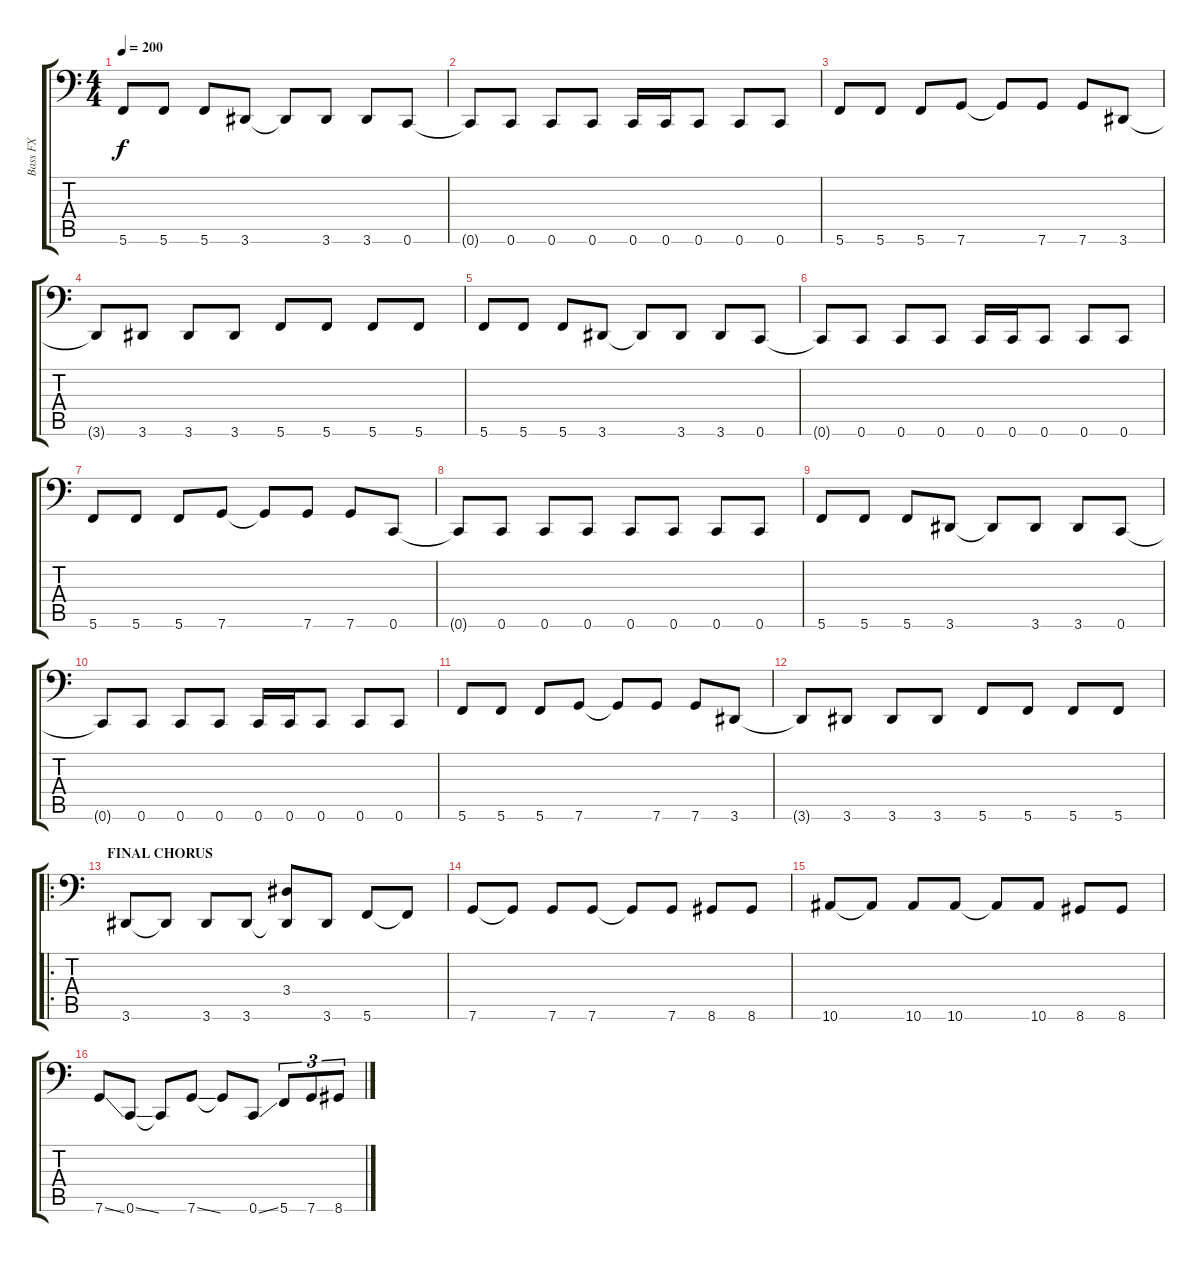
\track ("Bass FX" "Bass FX") {instrument slapbass1}
\staff {score tabs}
\tuning (D3 A2 F2 C2 G1 C1) {hide}
\ts (4 4)
\tempo 200
\clef f4
\ks c
5.6.8{dy f} 5.6.8 5.6.8 3.6.8 3.6{t}.8 3.6.8 3.6.8 0.6.8 |
0.6{t}.8 0.6.8 0.6.8 0.6.8 0.6.16 0.6.16 0.6.8 0.6.8 0.6.8 |
5.6.8 5.6.8 5.6.8 7.6.8 7.6{t}.8 7.6.8 7.6.8 3.6.8 |
3.6{t}.8 3.6.8 3.6.8 3.6.8 5.6.8 5.6.8 5.6.8 5.6.8 |
5.6.8 5.6.8 5.6.8 3.6.8 3.6{t}.8 3.6.8 3.6.8 0.6.8 |
0.6{t}.8 0.6.8 0.6.8 0.6.8 0.6.16 0.6.16 0.6.8 0.6.8 0.6.8 |
5.6.8 5.6.8 5.6.8 7.6.8 7.6{t}.8 7.6.8 7.6.8 0.6.8 |
0.6{t}.8 0.6.8 0.6.8 0.6.8 0.6.8 0.6.8 0.6.8 0.6.8 |
5.6.8 5.6.8 5.6.8 3.6.8 3.6{t}.8 3.6.8 3.6.8 0.6.8 |
0.6{t}.8 0.6.8 0.6.8 0.6.8 0.6.16 0.6.16 0.6.8 0.6.8 0.6.8 |
5.6.8 5.6.8 5.6.8 7.6.8 7.6{t}.8 7.6.8 7.6.8 3.6.8 |
3.6{t}.8 3.6.8 3.6.8 3.6.8 5.6.8 5.6.8 5.6.8 5.6.8 |
\ro
\section ("" "FINAL CHORUS")
3.6.8 3.6{t}.8 3.6.8 3.6.8 (3.4 3.6{t}).8 3.6.8 5.6.8 5.6{t}.8 |
7.6.8 7.6{t}.8 7.6.8 7.6.8 7.6{t}.8 7.6.8 8.6.8 8.6.8 |
10.6.8 10.6{t}.8 10.6.8 10.6.8 10.6{t}.8 10.6.8 8.6.8 8.6.8 |
7.6{ss}.8 0.6{ss}.8 0.6{t}.8 7.6{ss}.8 7.6{t}.8 0.6{ss}.8 5.6.8{tu (3 2)} 7.6.8{tu (3 2)} 8.6.8{tu (3 2)}
